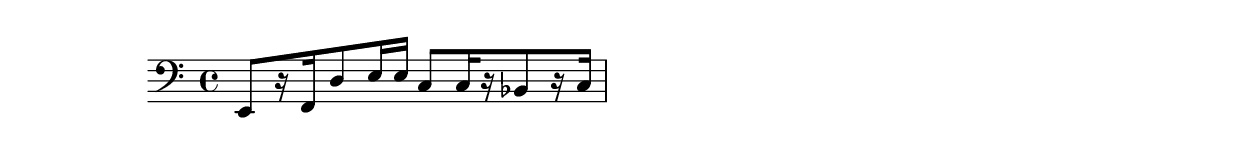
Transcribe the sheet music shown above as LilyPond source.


\header {
 texidoc = "The number of beams does not change on a rest."
}

\version "2.3.16"

\score {  \relative c, {
  \clef bass	 
   e8[ r16 f d'8 e16 e16]  c8[ c16 r16 bes8 r16 c16] |
 }
\paper { raggedright = ##t}
}
